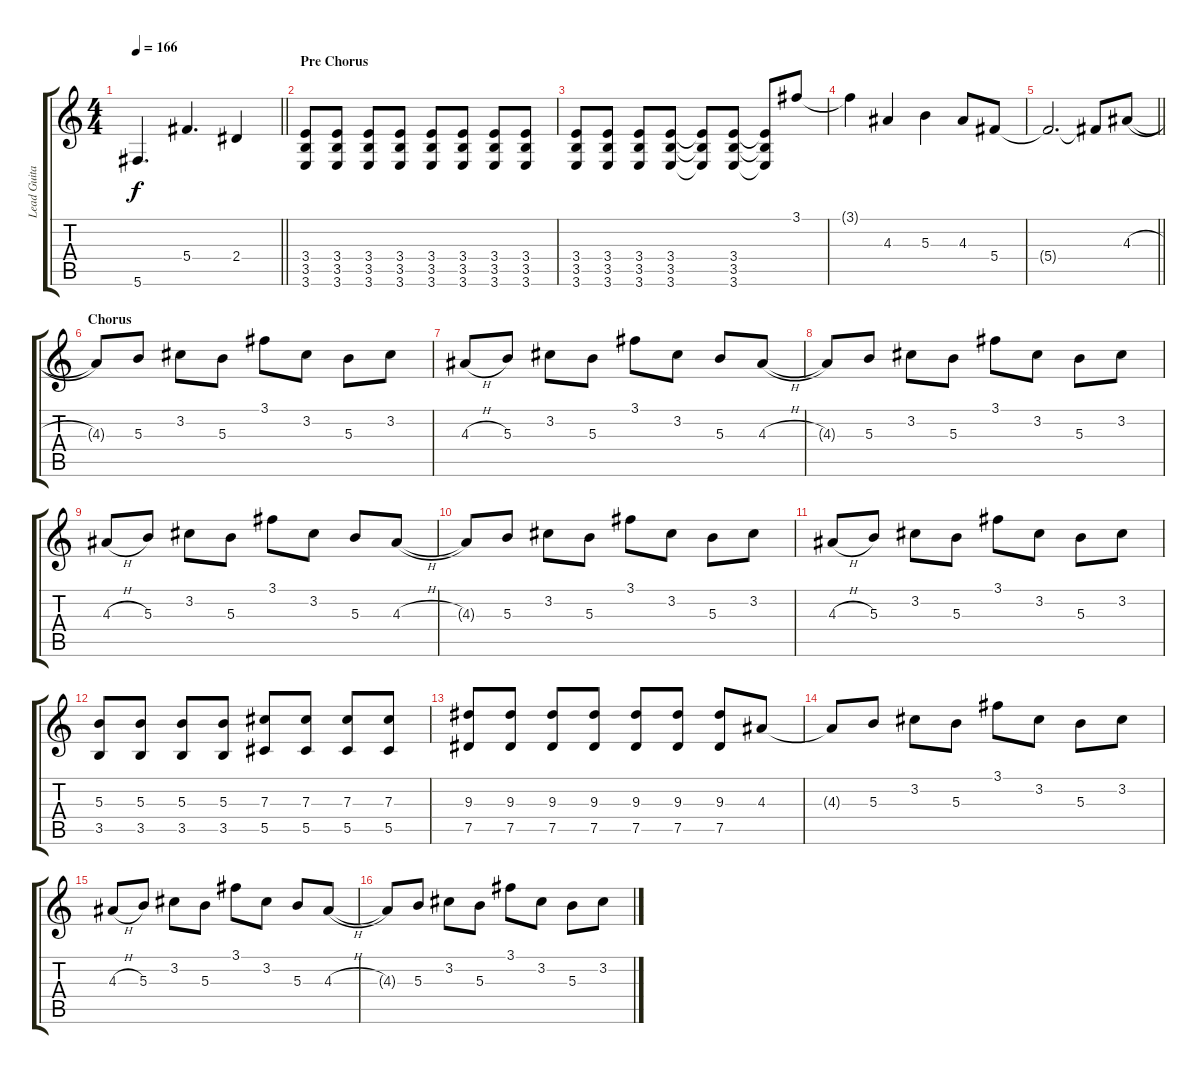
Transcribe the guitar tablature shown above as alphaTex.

\track ("Lead Guitar (Kevin)" "Lead Guita") {instrument acousticguitarsteel}
\staff {score tabs}
\tuning (Eb4 Bb3 Gb3 Db3 Ab2 Db2) {hide}
\ts (4 4)
\tempo 166
\clef g2
\barLineRight lightlight
\ks c
5.6.4{d dy f} 5.4.4{d} 2.4.4 |
\section ("" "Pre Chorus")
(3.4 3.5 3.6).8 (3.4 3.5 3.6).8 (3.4 3.5 3.6).8 (3.4 3.5 3.6).8 (3.4 3.5 3.6).8 (3.4 3.5 3.6).8 (3.4 3.5 3.6).8 (3.4 3.5 3.6).8 |
(3.4 3.5 3.6).8 (3.4 3.5 3.6).8 (3.4 3.5 3.6).8 (3.4 3.5 3.6).8 (3.4{t} 3.5{t} 3.6{t}).8 (3.4 3.5 3.6).8 (3.4{t} 3.5{t} 3.6{t}).8 3.1.8{instrument acousticguitarsteel} |
3.1{t}.4 4.3.4 5.3.4 4.3.8 5.4.8 |
\barLineRight lightlight
5.4{t}.2{d} 5.4{t}.8 4.3{h}.8 |
\section ("" "Chorus")
4.3{t}.8 5.3.8 3.2.8 5.3.8 3.1.8 3.2.8 5.3.8 3.2.8 |
4.3{h}.8 5.3.8 3.2.8 5.3.8 3.1.8 3.2.8 5.3.8 4.3{h}.8 |
4.3{t}.8 5.3.8 3.2.8 5.3.8 3.1.8 3.2.8 5.3.8 3.2.8 |
4.3{h}.8 5.3.8 3.2.8 5.3.8 3.1.8 3.2.8 5.3.8 4.3{h}.8 |
4.3{t}.8 5.3.8 3.2.8 5.3.8 3.1.8 3.2.8 5.3.8 3.2.8 |
4.3{h}.8 5.3.8 3.2.8 5.3.8 3.1.8 3.2.8 5.3.8 3.2.8 |
(5.3 3.5).8{instrument overdrivenguitar} (5.3 3.5).8 (5.3 3.5).8 (5.3 3.5).8 (7.3 5.5).8 (7.3 5.5).8 (7.3 5.5).8 (7.3 5.5).8 |
(9.3 7.5).8 (9.3 7.5).8 (9.3 7.5).8 (9.3 7.5).8 (9.3 7.5).8 (9.3 7.5).8 (9.3 7.5).8 4.3.8{instrument acousticguitarsteel} |
4.3{t}.8 5.3.8 3.2.8 5.3.8 3.1.8 3.2.8 5.3.8 3.2.8 |
4.3{h}.8 5.3.8 3.2.8 5.3.8 3.1.8 3.2.8 5.3.8 4.3{h}.8 |
4.3{t}.8 5.3.8 3.2.8 5.3.8 3.1.8 3.2.8 5.3.8 3.2.8
